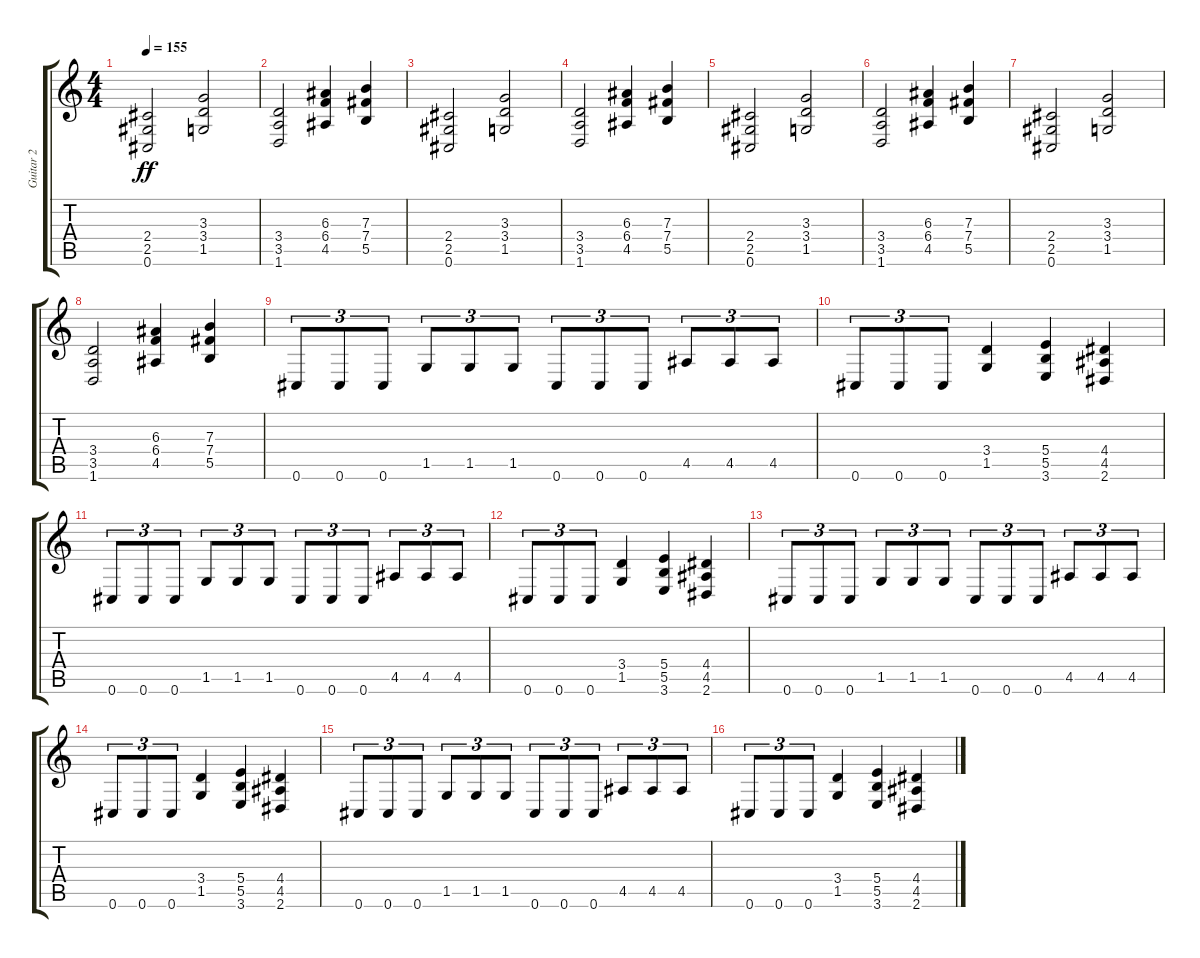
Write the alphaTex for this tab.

\track ("Guitar 2" "Guitar 2") {instrument distortionguitar}
\staff {score tabs}
\tuning (Db4 Ab3 E3 B2 Gb2 Db2) {hide}
\ts (4 4)
\tempo 155
\clef g2
\ks c
(2.4 2.5 0.6).2{dy ff} (3.3 3.4 1.5).2 |
(3.4 3.5 1.6).2 (6.3 6.4 4.5).4 (7.3 7.4 5.5).4 |
(2.4 2.5 0.6).2 (3.3 3.4 1.5).2 |
(3.4 3.5 1.6).2 (6.3 6.4 4.5).4 (7.3 7.4 5.5).4 |
(2.4 2.5 0.6).2 (3.3 3.4 1.5).2 |
(3.4 3.5 1.6).2 (6.3 6.4 4.5).4 (7.3 7.4 5.5).4 |
(2.4 2.5 0.6).2 (3.3 3.4 1.5).2 |
(3.4 3.5 1.6).2 (6.3 6.4 4.5).4 (7.3 7.4 5.5).4 |
0.6.8{tu (3 2)} 0.6.8{tu (3 2)} 0.6.8{tu (3 2)} 1.5.8{tu (3 2)} 1.5.8{tu (3 2)} 1.5.8{tu (3 2)} 0.6.8{tu (3 2)} 0.6.8{tu (3 2)} 0.6.8{tu (3 2)} 4.5.8{tu (3 2)} 4.5.8{tu (3 2)} 4.5.8{tu (3 2)} |
0.6.8{tu (3 2)} 0.6.8{tu (3 2)} 0.6.8{tu (3 2)} (3.4 1.5).4 (5.4 5.5 3.6).4 (4.4 4.5 2.6).4 |
0.6.8{tu (3 2)} 0.6.8{tu (3 2)} 0.6.8{tu (3 2)} 1.5.8{tu (3 2)} 1.5.8{tu (3 2)} 1.5.8{tu (3 2)} 0.6.8{tu (3 2)} 0.6.8{tu (3 2)} 0.6.8{tu (3 2)} 4.5.8{tu (3 2)} 4.5.8{tu (3 2)} 4.5.8{tu (3 2)} |
0.6.8{tu (3 2)} 0.6.8{tu (3 2)} 0.6.8{tu (3 2)} (3.4 1.5).4 (5.4 5.5 3.6).4 (4.4 4.5 2.6).4 |
0.6.8{tu (3 2)} 0.6.8{tu (3 2)} 0.6.8{tu (3 2)} 1.5.8{tu (3 2)} 1.5.8{tu (3 2)} 1.5.8{tu (3 2)} 0.6.8{tu (3 2)} 0.6.8{tu (3 2)} 0.6.8{tu (3 2)} 4.5.8{tu (3 2)} 4.5.8{tu (3 2)} 4.5.8{tu (3 2)} |
0.6.8{tu (3 2)} 0.6.8{tu (3 2)} 0.6.8{tu (3 2)} (3.4 1.5).4 (5.4 5.5 3.6).4 (4.4 4.5 2.6).4 |
0.6.8{tu (3 2)} 0.6.8{tu (3 2)} 0.6.8{tu (3 2)} 1.5.8{tu (3 2)} 1.5.8{tu (3 2)} 1.5.8{tu (3 2)} 0.6.8{tu (3 2)} 0.6.8{tu (3 2)} 0.6.8{tu (3 2)} 4.5.8{tu (3 2)} 4.5.8{tu (3 2)} 4.5.8{tu (3 2)} |
0.6.8{tu (3 2)} 0.6.8{tu (3 2)} 0.6.8{tu (3 2)} (3.4 1.5).4 (5.4 5.5 3.6).4 (4.4 4.5 2.6).4
